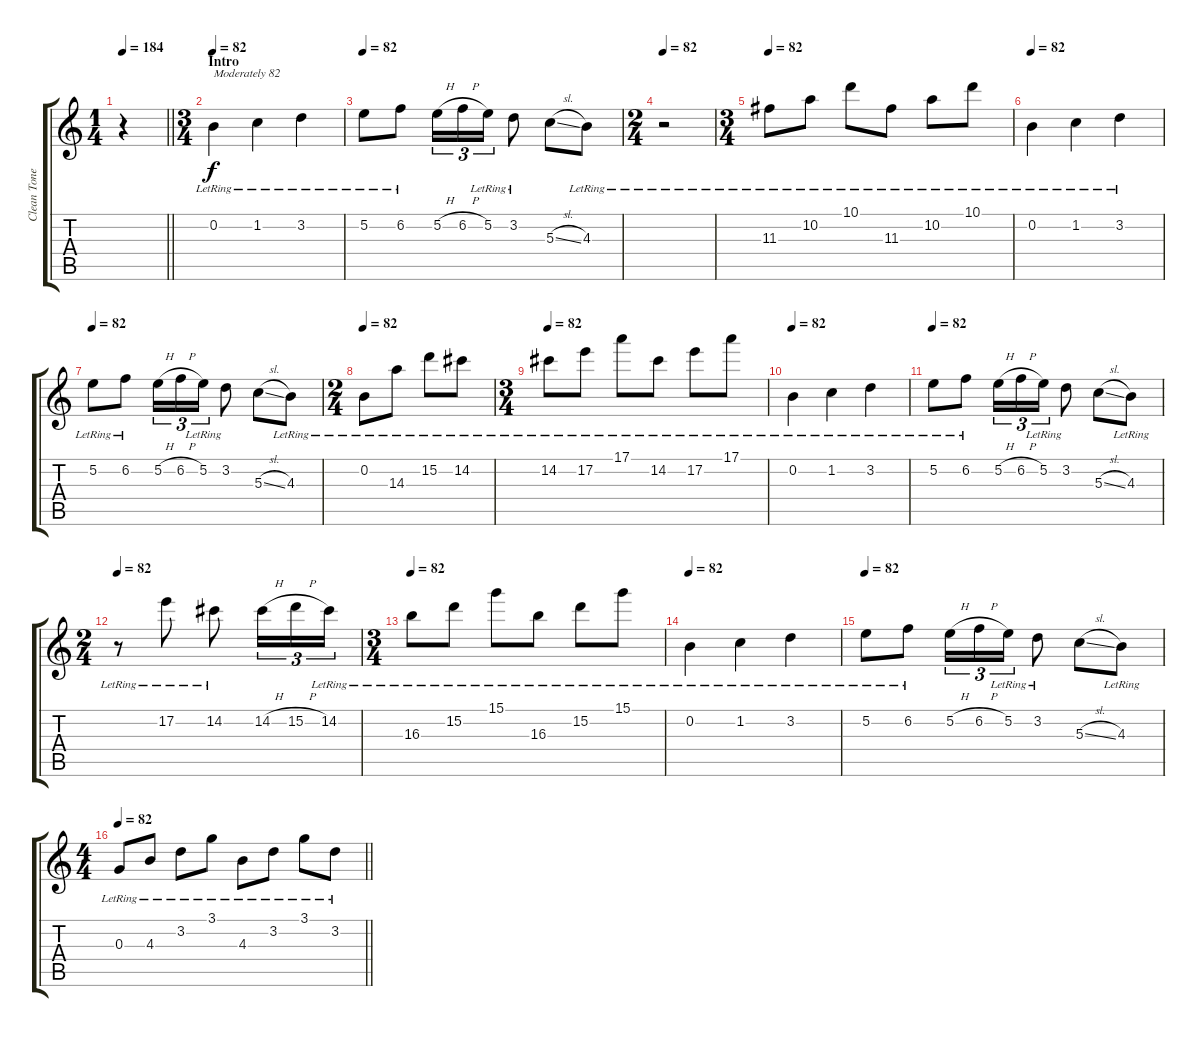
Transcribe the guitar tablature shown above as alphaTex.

\track ("Clean Tone III  Arpeggio" "Clean Tone") {instrument acousticguitarsteel}
\staff {score tabs}
\tuning (E4 B3 G3 D3 A2 E2) {hide}
\ts (1 4)
\tempo 184
\clef g2
\barLineRight lightlight
\ks c
r.4{dy f instrument acousticguitarsteel} |
\ts (3 4)
\section ("" "Intro")
\tempo 82
0.2{lr}.4{txt "Moderately 82"} 1.2{lr}.4 3.2{lr}.4 |
\tempo 82
5.2{lr}.8 6.2{lr}.8 5.2{h}.16{tu (3 2)} 6.2{h}.16{tu (3 2)} 5.2{lr}.16{tu (3 2)} 3.2{lr}.8 5.3{sl}.8 4.3{lr}.8 |
\ts (2 4)
\tempo 82
r.2 |
\ts (3 4)
\tempo 82
11.3{lr}.8 10.2{lr}.8 10.1{lr}.8 11.3{lr}.8 10.2{lr}.8 10.1{lr}.8 |
\tempo 82
0.2{lr}.4 1.2{lr}.4 3.2{lr}.4 |
\tempo 82
5.2{lr}.8 6.2{lr}.8 5.2{h}.16{tu (3 2)} 6.2{h}.16{tu (3 2)} 5.2{lr}.16{tu (3 2)} 3.2{lr}.8 5.3{sl}.8 4.3{lr}.8 |
\ts (2 4)
\tempo 82
0.2{lr}.8 14.3{lr}.8 15.2{lr}.8 14.2{lr}.8 |
\ts (3 4)
\tempo 82
14.2{lr}.8 17.2{lr}.8 17.1{lr}.8 14.2{lr}.8 17.2{lr}.8 17.1{lr}.8 |
\tempo 82
0.2{lr}.4 1.2{lr}.4 3.2{lr}.4 |
\tempo 82
5.2{lr}.8 6.2{lr}.8 5.2{h}.16{tu (3 2)} 6.2{h}.16{tu (3 2)} 5.2{lr}.16{tu (3 2)} 3.2{lr}.8 5.3{sl}.8 4.3{lr}.8 |
\ts (2 4)
\tempo 82
r.8 17.2{lr}.8 14.2{lr}.8 14.2{h}.16{tu (3 2)} 15.2{h}.16{tu (3 2)} 14.2{lr}.16{tu (3 2)} |
\ts (3 4)
\tempo 82
16.3{lr}.8 15.2{lr}.8 15.1{lr}.8 16.3{lr}.8 15.2{lr}.8 15.1{lr}.8 |
\tempo 82
0.2{lr}.4 1.2{lr}.4 3.2{lr}.4 |
\tempo 82
5.2{lr}.8 6.2{lr}.8 5.2{h}.16{tu (3 2)} 6.2{h}.16{tu (3 2)} 5.2{lr}.16{tu (3 2)} 3.2{lr}.8 5.3{sl}.8 4.3{lr}.8 |
\ts (4 4)
\tempo 82
\barLineRight lightlight
0.3{lr}.8 4.3{lr}.8 3.2{lr}.8 3.1{lr}.8 4.3{lr}.8 3.2{lr}.8 3.1{lr}.8 3.2{lr}.8
